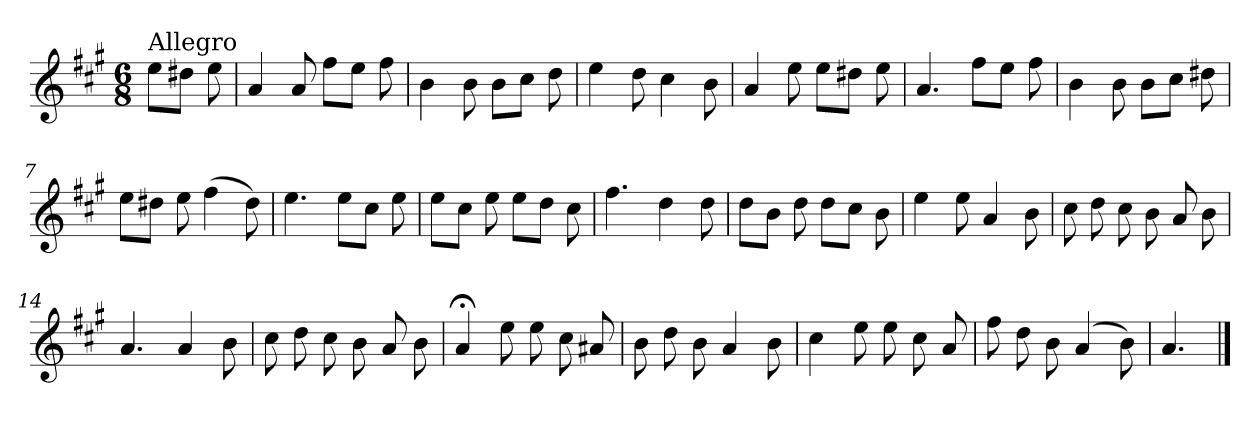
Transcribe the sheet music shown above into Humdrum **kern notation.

**kern
*part1
*staff1
*clefG2
*k[f#c#g#]
*A:
*M6/8
=
!LO:TX:a:t=Allegro
8ee\L
8dd#X\J
8ee\
=1
4a/
8a/
8ff#\L
8ee\J
8ff#\
=2
4b\
8b\
8b\L
8cc#\J
8dd\
=3
4ee\
8dd\
4cc#\
8b\
=4
4a/
8ee\
8ee\L
8dd#X\J
8ee\
=5
4.a/
8ff#\L
8ee\J
8ff#\
!!LO:LB:g=z
=6
4b\
8b\
8b\L
8cc#\J
8dd#X\
=7
8ee\L
8dd#X\J
8ee\
(>4ff#\
8dd#\)
=8
4.ee\
8ee\L
8cc#\J
8ee\
=9
8ee\L
8cc#\J
8ee\
8ee\L
8dd\J
8cc#\
=10
4.ff#\
4dd\
8dd\
=11
8dd\L
8b\J
8dd\
8dd\L
8cc#\J
8b\
!!LO:LB:g=z
=12
4ee\
8ee\
4a/
8b\
=13
8cc#\
8dd\
8cc#\
8b\
8a/
8b\
=14
4.a/
4a/
8b\
=15
8cc#\
8dd\
8cc#\
8b\
8a/
8b\
=16
4a;</
8ee\
8ee\
8cc#\
8a#X/
=17
8b\
8dd\
8b\
4a/
8b\
!!LO:LB:g=z
=18
4cc#\
8ee\
8ee\
8cc#\
8a/
=19
8ff#\
8dd\
8b\
(>4a/
8b\)
=20
4.a/
==
*-
